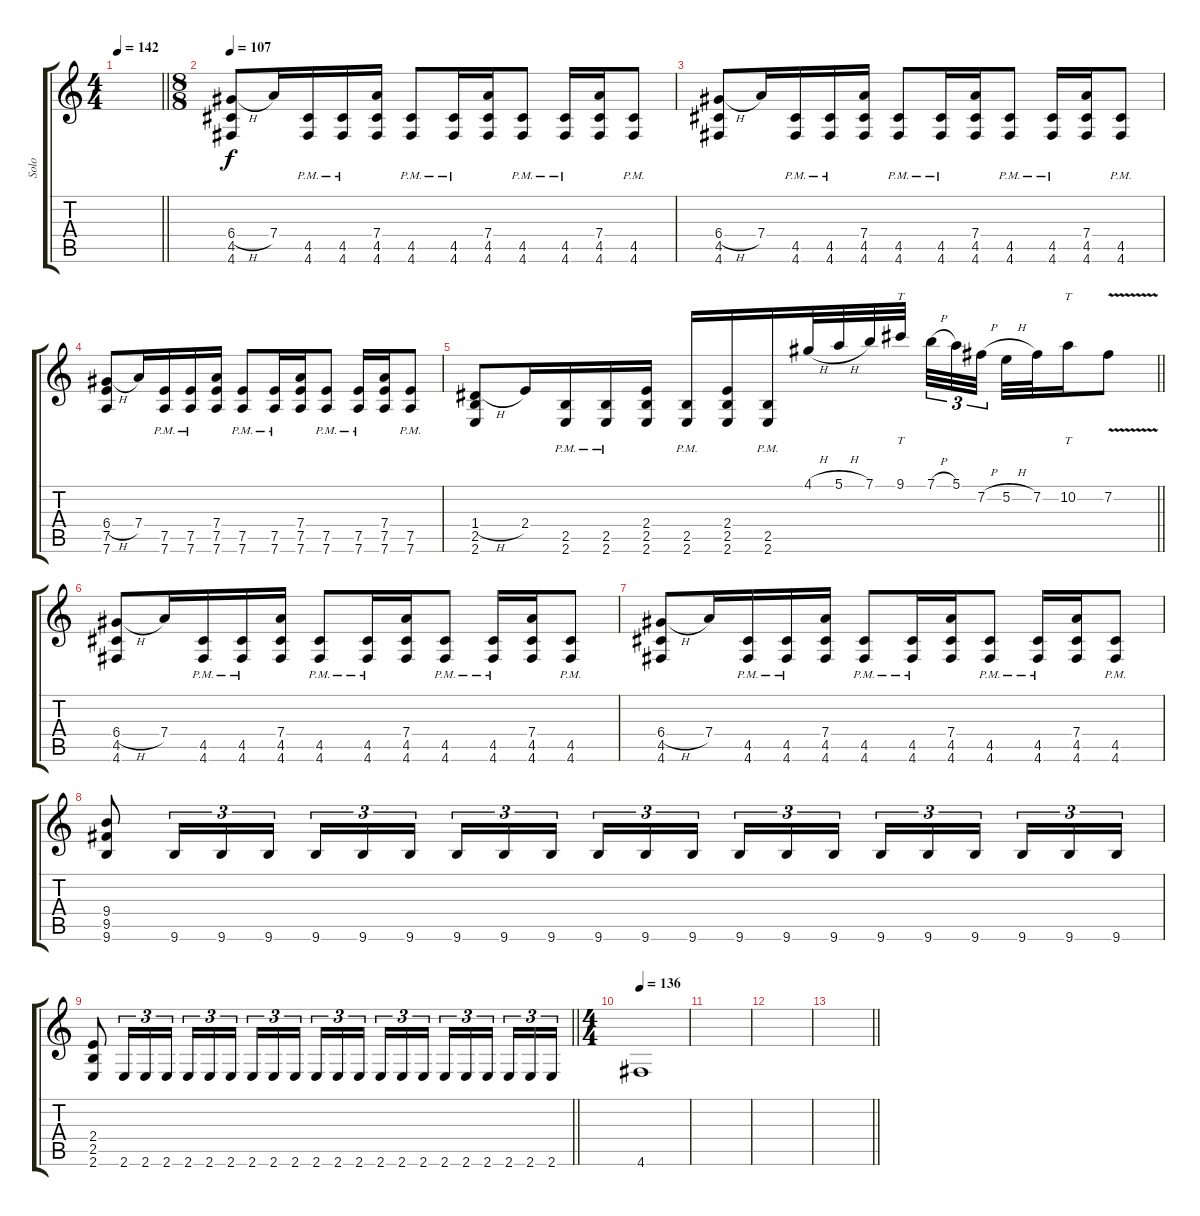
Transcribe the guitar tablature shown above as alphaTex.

\track ("Solo" "Solo") {instrument electricguitarjazz}
\staff {score tabs}
\tuning (E4 B3 G3 D3 A2 D2) {hide}
\ts (4 4)
\tempo 142
\clef g2
\barLineRight lightlight
\ks c
|
\ts (8 8)
\section ("" "")
\tempo 107
(6.4{h} 4.5 4.6).8{volume 13 balance 11 instrument overdrivenguitar} 7.4.16 (4.5{pm} 4.6{pm}).16 (4.5{pm} 4.6{pm}).16 (7.4 4.5 4.6).16 (4.5{pm} 4.6{pm}).8 (4.5{pm} 4.6{pm}).16 (7.4 4.5 4.6).16 (4.5{pm} 4.6{pm}).8 (4.5{pm} 4.6{pm}).16 (7.4 4.5 4.6).16 (4.5{pm} 4.6{pm}).8 |
(6.4{h} 4.5 4.6).8 7.4.16 (4.5{pm} 4.6{pm}).16 (4.5{pm} 4.6{pm}).16 (7.4 4.5 4.6).16 (4.5{pm} 4.6{pm}).8 (4.5{pm} 4.6{pm}).16 (7.4 4.5 4.6).16 (4.5{pm} 4.6{pm}).8 (4.5{pm} 4.6{pm}).16 (7.4 4.5 4.6).16 (4.5{pm} 4.6{pm}).8 |
(6.4{h} 7.5 7.6).8 7.4.16 (7.5{pm} 7.6{pm}).16 (7.5{pm} 7.6{pm}).16 (7.4 7.5 7.6).16 (7.5{pm} 7.6{pm}).8 (7.5{pm} 7.6{pm}).16 (7.4 7.5 7.6).16 (7.5{pm} 7.6{pm}).8 (7.5{pm} 7.6{pm}).16 (7.4 7.5 7.6).16 (7.5{pm} 7.6{pm}).8 |
\barLineRight lightlight
(1.4{h} 2.5 2.6).8 2.4.16 (2.5{pm} 2.6{pm}).16 (2.5{pm} 2.6{pm}).16 (2.4 2.5 2.6).16 (2.5{pm} 2.6{pm}).16 (2.4 2.5 2.6).16 (2.5{pm} 2.6{pm}).16 4.1{h}.32 5.1{h}.32 7.1.32 9.1.32{tt beam splitsecondary} 7.1{h}.32{tu (3 2)} 5.1.32{tu (3 2)} 7.2{h}.32{tu (3 2)} 5.2{h}.32 7.2.32 10.2.16{tt} 7.2{v}.8 |
(6.4{h} 4.5 4.6).8 7.4.16 (4.5{pm} 4.6{pm}).16 (4.5{pm} 4.6{pm}).16 (7.4 4.5 4.6).16 (4.5{pm} 4.6{pm}).8 (4.5{pm} 4.6{pm}).16 (7.4 4.5 4.6).16 (4.5{pm} 4.6{pm}).8 (4.5{pm} 4.6{pm}).16 (7.4 4.5 4.6).16 (4.5{pm} 4.6{pm}).8 |
(6.4{h} 4.5 4.6).8 7.4.16 (4.5{pm} 4.6{pm}).16 (4.5{pm} 4.6{pm}).16 (7.4 4.5 4.6).16 (4.5{pm} 4.6{pm}).8 (4.5{pm} 4.6{pm}).16 (7.4 4.5 4.6).16 (4.5{pm} 4.6{pm}).8 (4.5{pm} 4.6{pm}).16 (7.4 4.5 4.6).16 (4.5{pm} 4.6{pm}).8 |
(9.4 9.5 9.6).8 9.6.16{tu (3 2)} 9.6.16{tu (3 2)} 9.6.16{tu (3 2)} 9.6.16{tu (3 2)} 9.6.16{tu (3 2)} 9.6.16{tu (3 2)} 9.6.16{tu (3 2)} 9.6.16{tu (3 2)} 9.6.16{tu (3 2)} 9.6.16{tu (3 2)} 9.6.16{tu (3 2)} 9.6.16{tu (3 2)} 9.6.16{tu (3 2)} 9.6.16{tu (3 2)} 9.6.16{tu (3 2)} 9.6.16{tu (3 2)} 9.6.16{tu (3 2)} 9.6.16{tu (3 2)} 9.6.16{tu (3 2)} 9.6.16{tu (3 2)} 9.6.16{tu (3 2)} |
\barLineRight lightlight
(2.4 2.5 2.6).8 2.6.16{tu (3 2)} 2.6.16{tu (3 2)} 2.6.16{tu (3 2)} 2.6.16{tu (3 2)} 2.6.16{tu (3 2)} 2.6.16{tu (3 2)} 2.6.16{tu (3 2)} 2.6.16{tu (3 2)} 2.6.16{tu (3 2)} 2.6.16{tu (3 2)} 2.6.16{tu (3 2)} 2.6.16{tu (3 2)} 2.6.16{tu (3 2)} 2.6.16{tu (3 2)} 2.6.16{tu (3 2)} 2.6.16{tu (3 2)} 2.6.16{tu (3 2)} 2.6.16{tu (3 2)} 2.6.16{tu (3 2)} 2.6.16{tu (3 2)} 2.6.16{tu (3 2)} |
\ts (4 4)
\section ("" "")
\tempo 136
4.6.1{volume 0} |
|
|
\barLineRight lightlight
